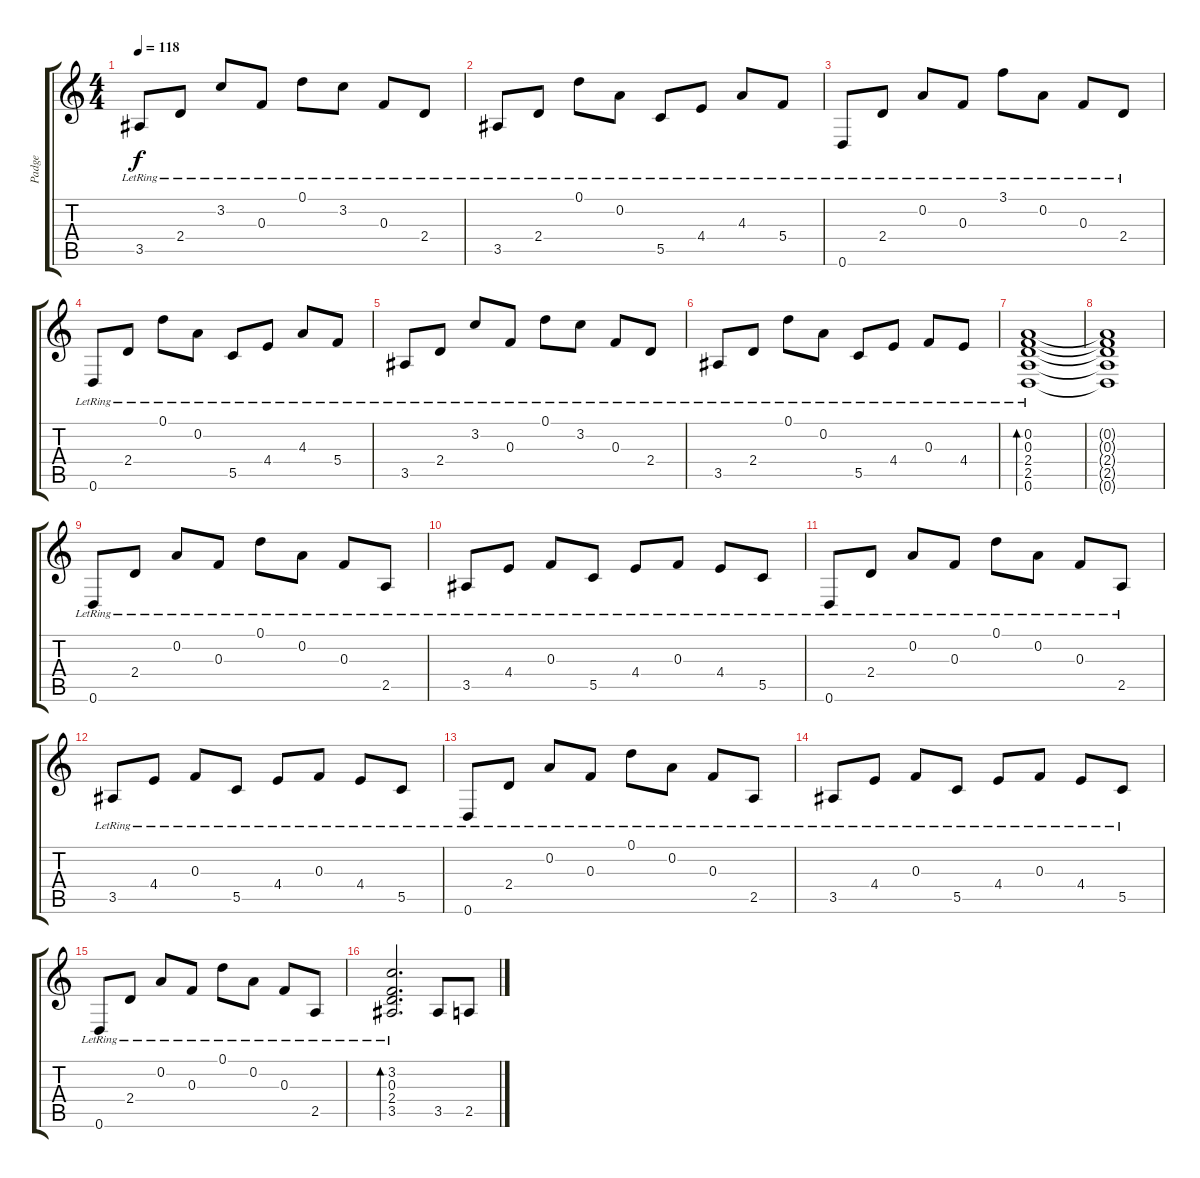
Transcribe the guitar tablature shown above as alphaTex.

\track ("Padge" "Padge") {instrument acousticguitarsteel}
\staff {score tabs}
\tuning (D4 A3 F3 C3 G2 D2) {hide}
\ts (4 4)
\tempo 118
\clef g2
\ks c
3.5{lr}.8{dy f} 2.4{lr}.8 3.2{lr}.8 0.3{lr}.8 0.1{lr}.8 3.2{lr}.8 0.3{lr}.8 2.4{lr}.8 |
3.5{lr}.8 2.4{lr}.8 0.1{lr}.8 0.2{lr}.8 5.5{lr}.8 4.4{lr}.8 4.3{lr}.8 5.4{lr}.8 |
0.6{lr}.8 2.4{lr}.8 0.2{lr}.8 0.3{lr}.8 3.1{lr}.8 0.2{lr}.8 0.3{lr}.8 2.4{lr}.8 |
0.6{lr}.8 2.4{lr}.8 0.1{lr}.8 0.2{lr}.8 5.5{lr}.8 4.4{lr}.8 4.3{lr}.8 5.4{lr}.8 |
3.5{lr}.8 2.4{lr}.8 3.2{lr}.8 0.3{lr}.8 0.1{lr}.8 3.2{lr}.8 0.3{lr}.8 2.4{lr}.8 |
3.5{lr}.8 2.4{lr}.8 0.1{lr}.8 0.2{lr}.8 5.5{lr}.8 4.4{lr}.8 0.3{lr}.8 4.4{lr}.8 |
(0.2{lr} 0.3{lr} 2.4{lr} 2.5{lr} 0.6{lr}).1{bd 240} |
(0.2{t} 0.3{t} 2.4{t} 2.5{t} 0.6{t}).1 |
0.6{lr}.8 2.4{lr}.8 0.2{lr}.8 0.3{lr}.8 0.1{lr}.8 0.2{lr}.8 0.3{lr}.8 2.5{lr}.8 |
3.5{lr}.8 4.4{lr}.8 0.3{lr}.8 5.5{lr}.8 4.4{lr}.8 0.3{lr}.8 4.4{lr}.8 5.5{lr}.8 |
0.6{lr}.8 2.4{lr}.8 0.2{lr}.8 0.3{lr}.8 0.1{lr}.8 0.2{lr}.8 0.3{lr}.8 2.5{lr}.8 |
3.5{lr}.8 4.4{lr}.8 0.3{lr}.8 5.5{lr}.8 4.4{lr}.8 0.3{lr}.8 4.4{lr}.8 5.5{lr}.8 |
0.6{lr}.8 2.4{lr}.8 0.2{lr}.8 0.3{lr}.8 0.1{lr}.8 0.2{lr}.8 0.3{lr}.8 2.5{lr}.8 |
3.5{lr}.8 4.4{lr}.8 0.3{lr}.8 5.5{lr}.8 4.4{lr}.8 0.3{lr}.8 4.4{lr}.8 5.5{lr}.8 |
0.6{lr}.8 2.4{lr}.8 0.2{lr}.8 0.3{lr}.8 0.1{lr}.8 0.2{lr}.8 0.3{lr}.8 2.5{lr}.8 |
(3.2{lr} 0.3{lr} 2.4 3.5{lr}).2{d bd 120} 3.5.8 2.5.8
